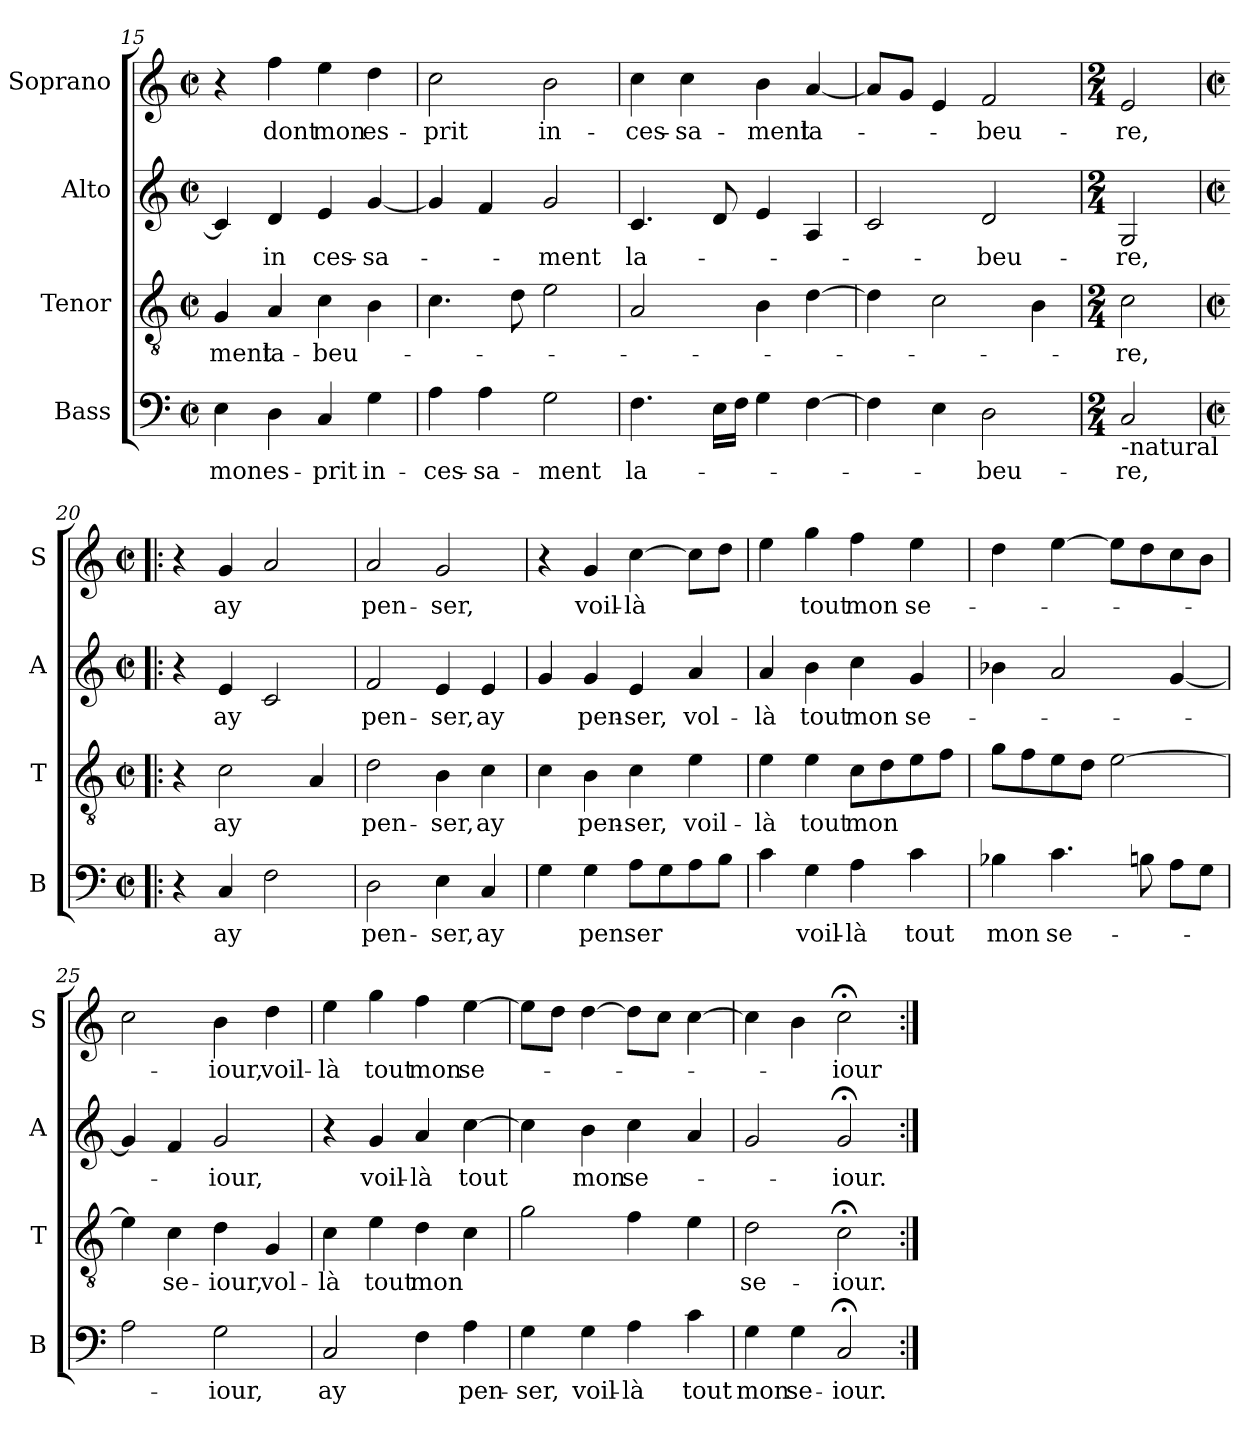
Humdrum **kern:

**kern	**text	**kern	**text	**kern	**text	**kern	**text
*part4	*part4	*part3	*part3	*part2	*part2	*part1	*part1
*staff4	*staff4	*staff3	*staff3	*staff2	*staff2	*staff1	*staff1
*I"Bass	*	*I"Tenor	*	*I"Alto	*	*I"Soprano	*
*I'B	*	*I'T	*	*I'A	*	*I'S	*
*clefF4	*	*clefGv2	*	*clefG2	*	*clefG2	*
*k[]	*	*k[]	*	*k[]	*	*k[]	*
*C:	*	*C:	*	*C:	*	*C:	*
*M2/2	*	*M2/2	*	*M2/2	*	*M2/2	*
*met(c|)	*	*met(c|)	*	*met(c|)	*	*met(c|)	*
=15	=15	=15	=15	=15	=15	=15	=15
!	!LO:LY:b	!	!LO:LY:b	!	!	!	!
4E\	mon	4G/	-ment	4c/]	.	4r	.
!	!LO:LY:b	!	!LO:LY:b	!	!LO:LY:b	!	!LO:LY:b
4D\	es-	4A/	la-	4d/	in	4ff\	dont
!	!LO:LY:b	!	!LO:LY:b	!	!LO:LY:b	!	!LO:LY:b
4C/	-prit	4c\	-beu-	4e/	ces-	4ee\	mon
!	!LO:LY:b	!	!	!	!LO:LY:b	!	!LO:LY:b
4G\	in-	4B\	.	[4g/	-sa-	4dd\	es-
=16	=16	=16	=16	=16	=16	=16	=16
!	!LO:LY:b	!	!	!	!	!	!LO:LY:b
4A\	-ces-	4.c\	.	4g/]	.	2cc\	-prit
!	!LO:LY:b	!	!	!	!	!	!
4A\	-sa-	.	.	4f/	.	.	.
.	.	8d\	.	.	.	.	.
!	!LO:LY:b	!	!	!	!LO:LY:b	!	!LO:LY:b
2G\	-ment	2e\	.	2g/	-ment	2b\	in-
=17	=17	=17	=17	=17	=17	=17	=17
!	!LO:LY:b	!	!	!	!LO:LY:b	!	!LO:LY:b
4.F\	la-	2A/	.	4.c/	la-	4cc\	-ces-
!	!	!	!	!	!	!	!LO:LY:b
.	.	.	.	.	.	4cc\	-sa-
16E\LL	.	.	.	8d/	.	.	.
16F\JJ	.	.	.	.	.	.	.
!	!	!	!	!	!	!	!LO:LY:b
4G\	.	4B\	.	4e/	.	4b\	-ment
!	!	!	!	!	!	!	!LO:LY:b
[4F\	.	[4d\	.	4A/	.	[4a/	la-
!!LO:LB:g=z
=18	=18	=18	=18	=18	=18	=18	=18
4F\]	.	4d\]	.	2c/	.	8a/L]	.
.	.	.	.	.	.	8g/J	.
4E\	.	2c\	.	.	.	4e/	.
!	!LO:LY:b	!	!	!	!LO:LY:b	!	!LO:LY:b
2D\	-beu-	.	.	2d/	-beu-	2f/	-beu-
.	.	4B\	.	.	.	.	.
=19	=19	=19	=19	=19	=19	=19	=19
*M2/4	*	*M2/4	*	*M2/4	*	*M2/4	*
!LO:TX:b:t=-natural	!	!	!	!	!	!	!
!	!LO:LY:b	!	!LO:LY:b	!	!LO:LY:b	!	!LO:LY:b
2C/	-re,	2c\	-re,	2G/	-re,	2e/	-re,
=20!|:	=20!|:	=20!|:	=20!|:	=20!|:	=20!|:	=20!|:	=20!|:
*M2/2	*	*M2/2	*	*M2/2	*	*M2/2	*
*met(c|)	*	*met(c|)	*	*met(c|)	*	*met(c|)	*
4r	.	4r	.	4r	.	4r	.
!	!LO:LY:b	!	!LO:LY:b	!	!LO:LY:b	!	!LO:LY:b
4C/	ay	2c\	ay	4e/	ay	4g/	ay
2F\	.	.	.	2c/	.	2a/	.
.	.	4A/	.	.	.	.	.
=21	=21	=21	=21	=21	=21	=21	=21
!	!LO:LY:b	!	!LO:LY:b	!	!LO:LY:b	!	!LO:LY:b
2D\	pen-	2d\	pen-	2f/	pen-	2a/	pen-
!	!LO:LY:b	!	!LO:LY:b	!	!LO:LY:b	!	!LO:LY:b
4E\	-ser,	4B\	-ser,	4e/	-ser,	2g/	-ser,
!	!LO:LY:b	!	!LO:LY:b	!	!LO:LY:b	!	!
4C/	ay	4c\	ay	4e/	ay	.	.
=22	=22	=22	=22	=22	=22	=22	=22
4G\	.	4c\	.	4g/	.	4r	.
!	!LO:LY:b	!	!LO:LY:b	!	!LO:LY:b	!	!LO:LY:b
4G\	pen	4B\	pen-	4g/	pen-	4g/	voil-
!	!LO:LY:b	!	!LO:LY:b	!	!LO:LY:b	!	!LO:LY:b
8A\L	ser	4c\	-ser,	4e/	-ser,	[4cc\	-là
8G\	.	.	.	.	.	.	.
!	!	!	!LO:LY:b	!	!LO:LY:b	!	!
8A\	.	4e\	voil-	4a/	vol-	8cc\L]	.
8B\J	.	.	.	.	.	8dd\J	.
=23	=23	=23	=23	=23	=23	=23	=23
!	!	!	!LO:LY:b	!	!LO:LY:b	!	!
4c\	.	4e\	-là	4a/	-là	4ee\	.
!	!LO:LY:b	!	!LO:LY:b	!	!LO:LY:b	!	!LO:LY:b
4G\	voil-	4e\	tout	4b\	tout	4gg\	tout
!	!LO:LY:b	!	!LO:LY:b	!	!LO:LY:b	!	!LO:LY:b
4A\	-là	8c\L	mon	4cc\	mon	4ff\	mon
.	.	8d\	.	.	.	.	.
!	!LO:LY:b	!	!	!	!LO:LY:b	!	!LO:LY:b
4c\	tout	8e\	.	4g/	se-	4ee\	se-
.	.	8f\J	.	.	.	.	.
!!LO:LB:g=z
=24	=24	=24	=24	=24	=24	=24	=24
!	!LO:LY:b	!	!	!	!	!	!
4B-X\	mon	8g\L	.	4b-X\	.	4dd\	.
.	.	8f\	.	.	.	.	.
!	!LO:LY:b	!	!	!	!	!	!
4.c\	se-	8e\	.	2a/	.	[4ee\	.
.	.	8d\J	.	.	.	.	.
.	.	[2e\	.	.	.	8ee\L]	.
8Bn\	.	.	.	.	.	8dd\	.
8A\L	.	.	.	[4g/	.	8cc\	.
8G\J	.	.	.	.	.	8b\J	.
=25	=25	=25	=25	=25	=25	=25	=25
2A\	.	4e\]	.	4g/]	.	2cc\	.
!	!	!	!LO:LY:b	!	!	!	!
.	.	4c\	se-	4f/	.	.	.
!	!LO:LY:b	!	!LO:LY:b	!	!LO:LY:b	!	!LO:LY:b
2G\	-iour,	4d\	-iour,	2g/	-iour,	4b\	-iour,
!	!	!	!LO:LY:b	!	!	!	!LO:LY:b
.	.	4G/	vol-	.	.	4dd\	voil-
=26	=26	=26	=26	=26	=26	=26	=26
!	!LO:LY:b	!	!LO:LY:b	!	!	!	!LO:LY:b
2C/	ay	4c\	-là	4r	.	4ee\	-là
!	!	!	!LO:LY:b	!	!LO:LY:b	!	!LO:LY:b
.	.	4e\	tout	4g/	voil-	4gg\	tout
!	!	!	!LO:LY:b	!	!LO:LY:b	!	!LO:LY:b
4F\	.	4d\	mon	4a/	-là	4ff\	mon
!	!LO:LY:b	!	!	!	!LO:LY:b	!	!LO:LY:b
4A\	pen-	4c\	.	[4cc\	tout	[4ee\	se-
=27	=27	=27	=27	=27	=27	=27	=27
!	!LO:LY:b	!	!	!	!	!	!
4G\	-ser,	2g\	.	4cc\]	.	8ee\L]	.
.	.	.	.	.	.	8dd\J	.
!	!LO:LY:b	!	!	!	!LO:LY:b	!	!
4G\	voil-	.	.	4b\	mon	[4dd\	.
!	!LO:LY:b	!	!	!	!LO:LY:b	!	!
4A\	-là	4f\	.	4cc\	se-	8dd\L]	.
.	.	.	.	.	.	8cc\J	.
!	!LO:LY:b	!	!	!	!	!	!
4c\	tout	4e\	.	4a/	.	[4cc\	.
=28	=28	=28	=28	=28	=28	=28	=28
!	!LO:LY:b	!	!LO:LY:b	!	!	!	!
4G\	mon	2d\	se-	2g/	.	4cc\]	.
!	!LO:LY:b	!	!	!	!	!	!
4G\	se-	.	.	.	.	4b\	.
!	!LO:LY:b	!	!LO:LY:b	!	!LO:LY:b	!	!LO:LY:b
2C;</	-iour.	2c;<\	-iour.	2g;</	-iour.	2cc;<\	-iour
=:|!	=:|!	=:|!	=:|!	=:|!	=:|!	=:|!	=:|!
*-	*-	*-	*-	*-	*-	*-	*-
